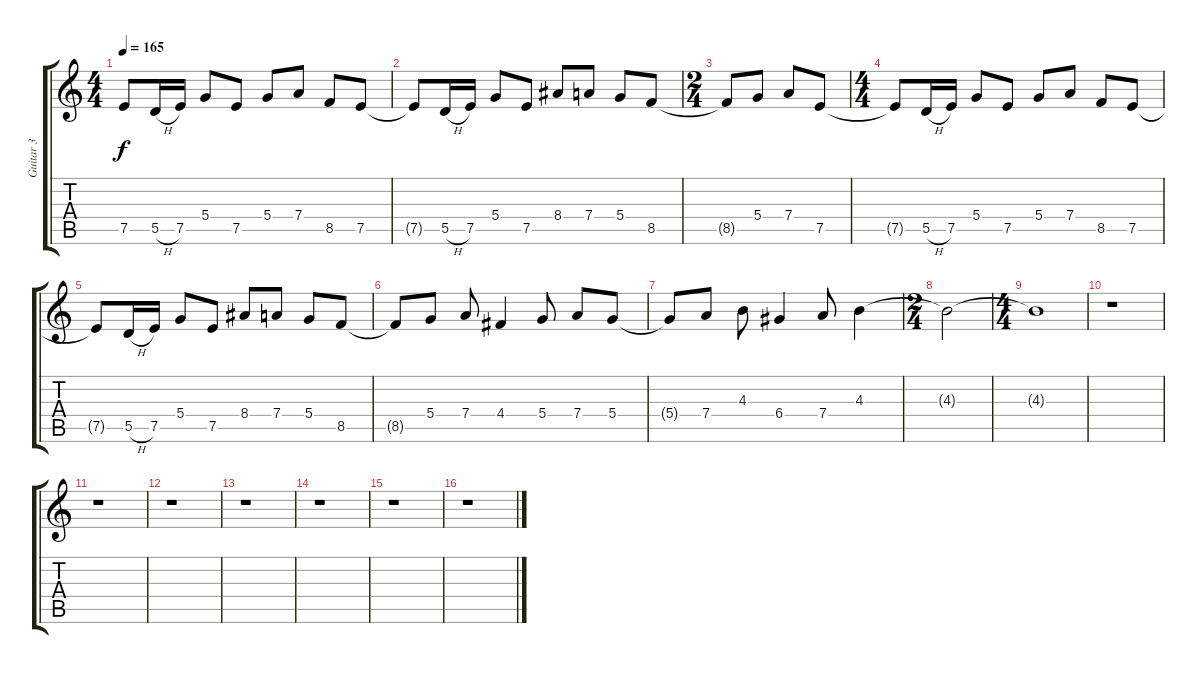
\track ("Guitar 3" "Guitar 3") {instrument overdrivenguitar}
\staff {score tabs}
\tuning (E4 B3 G3 D3 A2 E2) {hide}
\ts (4 4)
\tempo 165
\clef g2
\ks c
7.5{t}.8{dy f} 5.5{h}.16 7.5.16 5.4.8 7.5.8 5.4.8 7.4.8 8.5.8 7.5.8 |
7.5{t}.8 5.5{h}.16 7.5.16 5.4.8 7.5.8 8.4.8 7.4.8 5.4.8 8.5.8 |
\ts (2 4)
8.5{t}.8 5.4.8 7.4.8 7.5.8 |
\ts (4 4)
7.5{t}.8 5.5{h}.16 7.5.16 5.4.8 7.5.8 5.4.8 7.4.8 8.5.8 7.5.8 |
7.5{t}.8 5.5{h}.16 7.5.16 5.4.8 7.5.8 8.4.8 7.4.8 5.4.8 8.5.8 |
8.5{t}.8 5.4.8 7.4.8 4.4.4 5.4.8 7.4.8 5.4.8 |
5.4{t}.8 7.4.8 4.3.8 6.4.4 7.4.8 4.3.4 |
\ts (2 4)
4.3{t}.2 |
\ts (4 4)
4.3{t}.1 |
r.1 |
r.1 |
r.1 |
r.1 |
r.1 |
r.1 |
r.1
